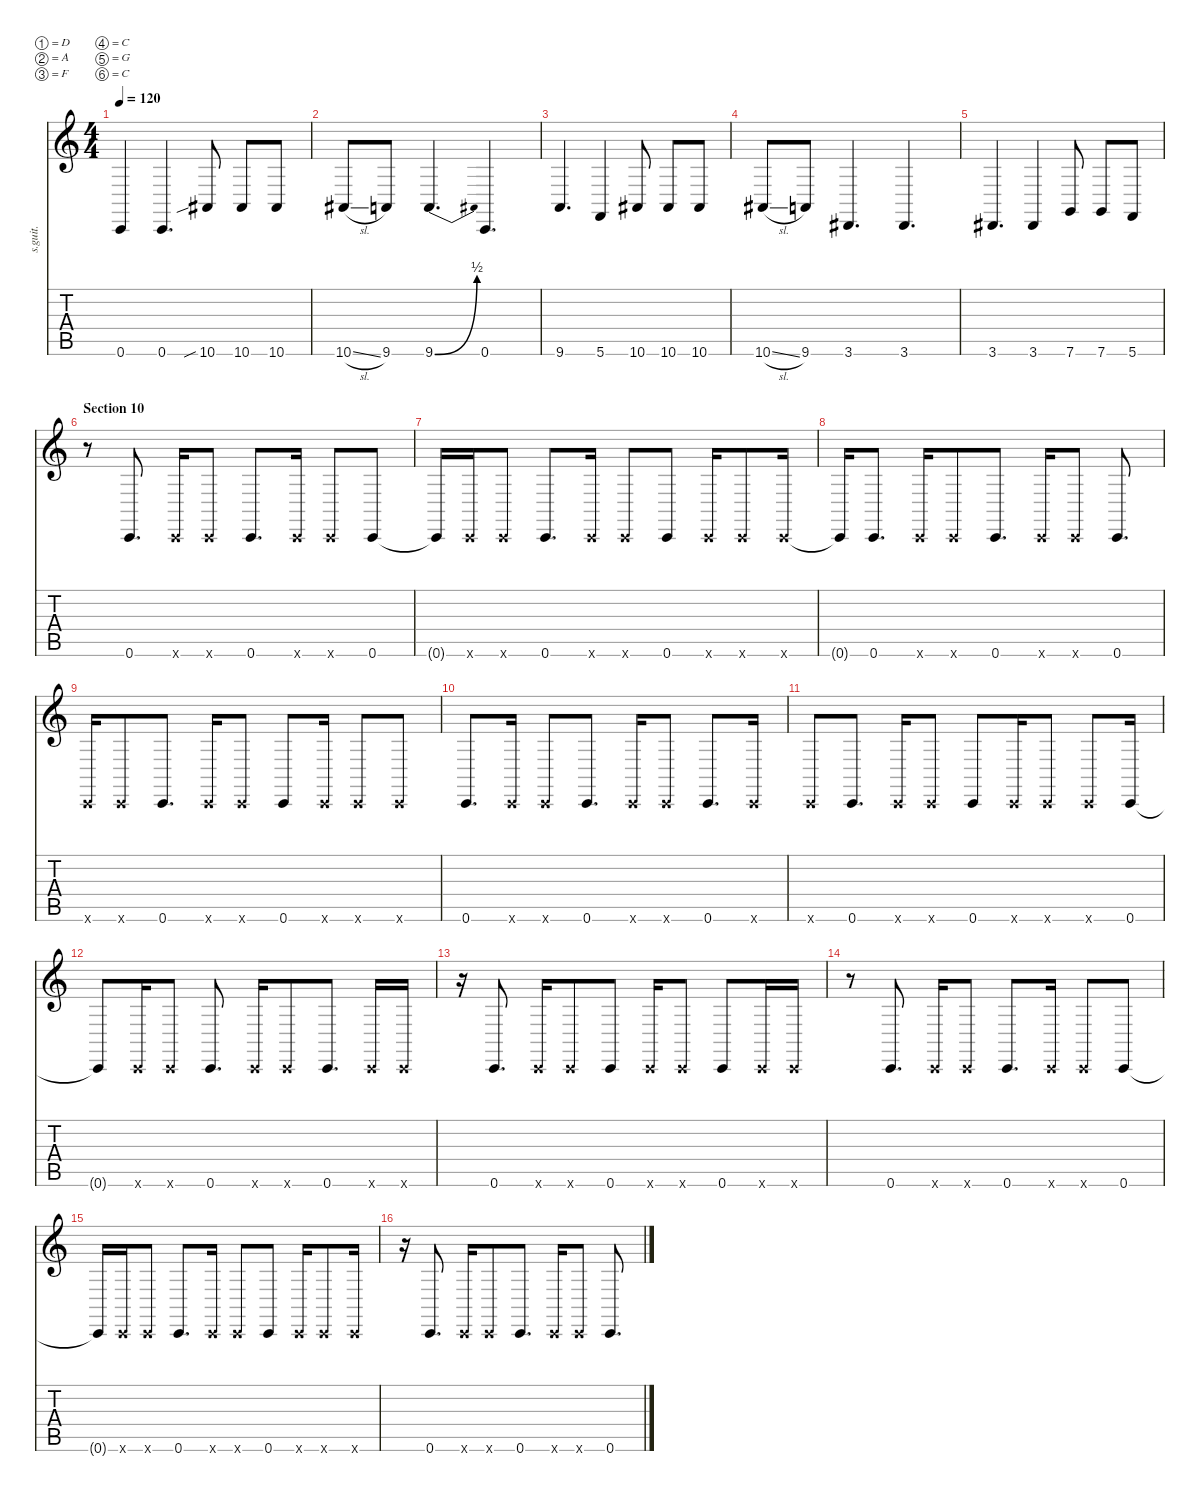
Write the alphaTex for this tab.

\defaultSystemsLayout 4
\hideDynamics
\bracketExtendMode nobrackets
\track ("Nolly" "s.guit.") {instrument electricbasspick}
\staff {score tabs}
\tuning (D3 A2 F2 C2 G1 C1)
\ts (4 4)
\tempo 120
\clef g2
\ks c
0.6{t}.4{lyrics (0 "") lyrics (1 "") lyrics (2 "") lyrics (3 "") lyrics (4 "") dy mf} 0.6.4{d lyrics (0 "") lyrics (1 "") lyrics (2 "") lyrics (3 "") lyrics (4 "")} 10.6{sib acc #}.8{lyrics (0 "") lyrics (1 "") lyrics (2 "") lyrics (3 "") lyrics (4 "")} 10.6{acc #}.8{lyrics (0 "") lyrics (1 "") lyrics (2 "") lyrics (3 "") lyrics (4 "")} 10.6{acc #}.8{lyrics (0 "") lyrics (1 "") lyrics (2 "") lyrics (3 "") lyrics (4 "")} |
10.6{sl acc #}.8{lyrics (0 "") lyrics (1 "") lyrics (2 "") lyrics (3 "") lyrics (4 "")} 9.6.8{lyrics (0 "") lyrics (1 "") lyrics (2 "") lyrics (3 "") lyrics (4 "")} 9.6{be (bend 0 0 15 2)}.4{d lyrics (0 "") lyrics (1 "") lyrics (2 "") lyrics (3 "") lyrics (4 "")} 0.6.4{d lyrics (0 "") lyrics (1 "") lyrics (2 "") lyrics (3 "") lyrics (4 "")} |
9.6.4{d lyrics (0 "") lyrics (1 "") lyrics (2 "") lyrics (3 "") lyrics (4 "")} 5.6.4{lyrics (0 "") lyrics (1 "") lyrics (2 "") lyrics (3 "") lyrics (4 "")} 10.6{acc #}.8{lyrics (0 "") lyrics (1 "") lyrics (2 "") lyrics (3 "") lyrics (4 "")} 10.6{acc #}.8{lyrics (0 "") lyrics (1 "") lyrics (2 "") lyrics (3 "") lyrics (4 "")} 10.6{acc #}.8{lyrics (0 "") lyrics (1 "") lyrics (2 "") lyrics (3 "") lyrics (4 "")} |
10.6{sl acc #}.8{lyrics (0 "") lyrics (1 "") lyrics (2 "") lyrics (3 "") lyrics (4 "")} 9.6.8{lyrics (0 "") lyrics (1 "") lyrics (2 "") lyrics (3 "") lyrics (4 "")} 3.6{acc #}.4{d lyrics (0 "") lyrics (1 "") lyrics (2 "") lyrics (3 "") lyrics (4 "")} 3.6{acc #}.4{d lyrics (0 "") lyrics (1 "") lyrics (2 "") lyrics (3 "") lyrics (4 "")} |
3.6{acc #}.4{d lyrics (0 "") lyrics (1 "") lyrics (2 "") lyrics (3 "") lyrics (4 "")} 3.6{acc #}.4{lyrics (0 "") lyrics (1 "") lyrics (2 "") lyrics (3 "") lyrics (4 "")} 7.6.8{lyrics (0 "") lyrics (1 "") lyrics (2 "") lyrics (3 "") lyrics (4 "")} 7.6.8{lyrics (0 "") lyrics (1 "") lyrics (2 "") lyrics (3 "") lyrics (4 "")} 5.6.8{lyrics (0 "") lyrics (1 "") lyrics (2 "") lyrics (3 "") lyrics (4 "")} |
\section ("" "Section 10")
r.8 0.6.8{d lyrics (0 "") lyrics (1 "") lyrics (2 "") lyrics (3 "") lyrics (4 "")} 0.6{x}.16{lyrics (0 "") lyrics (1 "") lyrics (2 "") lyrics (3 "") lyrics (4 "")} 0.6{x}.8{lyrics (0 "") lyrics (1 "") lyrics (2 "") lyrics (3 "") lyrics (4 "")} 0.6.8{d lyrics (0 "") lyrics (1 "") lyrics (2 "") lyrics (3 "") lyrics (4 "")} 0.6{x}.16{lyrics (0 "") lyrics (1 "") lyrics (2 "") lyrics (3 "") lyrics (4 "")} 0.6{x}.8{lyrics (0 "") lyrics (1 "") lyrics (2 "") lyrics (3 "") lyrics (4 "")} 0.6.8{lyrics (0 "") lyrics (1 "") lyrics (2 "") lyrics (3 "") lyrics (4 "")} |
0.6{t}.16{lyrics (0 "") lyrics (1 "") lyrics (2 "") lyrics (3 "") lyrics (4 "")} 0.6{x}.16{lyrics (0 "") lyrics (1 "") lyrics (2 "") lyrics (3 "") lyrics (4 "")} 0.6{x}.8{lyrics (0 "") lyrics (1 "") lyrics (2 "") lyrics (3 "") lyrics (4 "")} 0.6.8{d lyrics (0 "") lyrics (1 "") lyrics (2 "") lyrics (3 "") lyrics (4 "")} 0.6{x}.16{lyrics (0 "") lyrics (1 "") lyrics (2 "") lyrics (3 "") lyrics (4 "")} 0.6{x}.8{lyrics (0 "") lyrics (1 "") lyrics (2 "") lyrics (3 "") lyrics (4 "")} 0.6.8{lyrics (0 "") lyrics (1 "") lyrics (2 "") lyrics (3 "") lyrics (4 "")} 0.6{x}.16{lyrics (0 "") lyrics (1 "") lyrics (2 "") lyrics (3 "") lyrics (4 "")} 0.6{x}.8{lyrics (0 "") lyrics (1 "") lyrics (2 "") lyrics (3 "") lyrics (4 "")} 0.6{x}.16{lyrics (0 "") lyrics (1 "") lyrics (2 "") lyrics (3 "") lyrics (4 "")} |
0.6{t}.16{lyrics (0 "") lyrics (1 "") lyrics (2 "") lyrics (3 "") lyrics (4 "")} 0.6.8{d lyrics (0 "") lyrics (1 "") lyrics (2 "") lyrics (3 "") lyrics (4 "")} 0.6{x}.16{lyrics (0 "") lyrics (1 "") lyrics (2 "") lyrics (3 "") lyrics (4 "")} 0.6{x}.8{lyrics (0 "") lyrics (1 "") lyrics (2 "") lyrics (3 "") lyrics (4 "")} 0.6.8{d lyrics (0 "") lyrics (1 "") lyrics (2 "") lyrics (3 "") lyrics (4 "")} 0.6{x}.16{lyrics (0 "") lyrics (1 "") lyrics (2 "") lyrics (3 "") lyrics (4 "")} 0.6{x}.8{lyrics (0 "") lyrics (1 "") lyrics (2 "") lyrics (3 "") lyrics (4 "")} 0.6.8{d lyrics (0 "") lyrics (1 "") lyrics (2 "") lyrics (3 "") lyrics (4 "")} |
0.6{x}.16{lyrics (0 "") lyrics (1 "") lyrics (2 "") lyrics (3 "") lyrics (4 "")} 0.6{x}.8{lyrics (0 "") lyrics (1 "") lyrics (2 "") lyrics (3 "") lyrics (4 "")} 0.6.8{d lyrics (0 "") lyrics (1 "") lyrics (2 "") lyrics (3 "") lyrics (4 "")} 0.6{x}.16{lyrics (0 "") lyrics (1 "") lyrics (2 "") lyrics (3 "") lyrics (4 "")} 0.6{x}.8{lyrics (0 "") lyrics (1 "") lyrics (2 "") lyrics (3 "") lyrics (4 "")} 0.6.8{lyrics (0 "") lyrics (1 "") lyrics (2 "") lyrics (3 "") lyrics (4 "")} 0.6{x}.16{lyrics (0 "") lyrics (1 "") lyrics (2 "") lyrics (3 "") lyrics (4 "")} 0.6{x}.8{lyrics (0 "") lyrics (1 "") lyrics (2 "") lyrics (3 "") lyrics (4 "")} 0.6{x}.8{lyrics (0 "") lyrics (1 "") lyrics (2 "") lyrics (3 "") lyrics (4 "")} |
0.6.8{d lyrics (0 "") lyrics (1 "") lyrics (2 "") lyrics (3 "") lyrics (4 "")} 0.6{x}.16{lyrics (0 "") lyrics (1 "") lyrics (2 "") lyrics (3 "") lyrics (4 "")} 0.6{x}.8{lyrics (0 "") lyrics (1 "") lyrics (2 "") lyrics (3 "") lyrics (4 "")} 0.6.8{d lyrics (0 "") lyrics (1 "") lyrics (2 "") lyrics (3 "") lyrics (4 "")} 0.6{x}.16{lyrics (0 "") lyrics (1 "") lyrics (2 "") lyrics (3 "") lyrics (4 "")} 0.6{x}.8{lyrics (0 "") lyrics (1 "") lyrics (2 "") lyrics (3 "") lyrics (4 "")} 0.6.8{d lyrics (0 "") lyrics (1 "") lyrics (2 "") lyrics (3 "") lyrics (4 "")} 0.6{x}.16{lyrics (0 "") lyrics (1 "") lyrics (2 "") lyrics (3 "") lyrics (4 "")} |
0.6{x}.8{lyrics (0 "") lyrics (1 "") lyrics (2 "") lyrics (3 "") lyrics (4 "")} 0.6.8{d lyrics (0 "") lyrics (1 "") lyrics (2 "") lyrics (3 "") lyrics (4 "")} 0.6{x}.16{lyrics (0 "") lyrics (1 "") lyrics (2 "") lyrics (3 "") lyrics (4 "")} 0.6{x}.8{lyrics (0 "") lyrics (1 "") lyrics (2 "") lyrics (3 "") lyrics (4 "")} 0.6.8{lyrics (0 "") lyrics (1 "") lyrics (2 "") lyrics (3 "") lyrics (4 "")} 0.6{x}.16{lyrics (0 "") lyrics (1 "") lyrics (2 "") lyrics (3 "") lyrics (4 "")} 0.6{x}.8{lyrics (0 "") lyrics (1 "") lyrics (2 "") lyrics (3 "") lyrics (4 "")} 0.6{x}.8{lyrics (0 "") lyrics (1 "") lyrics (2 "") lyrics (3 "") lyrics (4 "")} 0.6.16{lyrics (0 "") lyrics (1 "") lyrics (2 "") lyrics (3 "") lyrics (4 "")} |
0.6{t}.8{lyrics (0 "") lyrics (1 "") lyrics (2 "") lyrics (3 "") lyrics (4 "")} 0.6{x}.16{lyrics (0 "") lyrics (1 "") lyrics (2 "") lyrics (3 "") lyrics (4 "")} 0.6{x}.8{lyrics (0 "") lyrics (1 "") lyrics (2 "") lyrics (3 "") lyrics (4 "")} 0.6.8{d lyrics (0 "") lyrics (1 "") lyrics (2 "") lyrics (3 "") lyrics (4 "")} 0.6{x}.16{lyrics (0 "") lyrics (1 "") lyrics (2 "") lyrics (3 "") lyrics (4 "")} 0.6{x}.8{lyrics (0 "") lyrics (1 "") lyrics (2 "") lyrics (3 "") lyrics (4 "")} 0.6.8{d lyrics (0 "") lyrics (1 "") lyrics (2 "") lyrics (3 "") lyrics (4 "")} 0.6{x}.16{lyrics (0 "") lyrics (1 "") lyrics (2 "") lyrics (3 "") lyrics (4 "")} 0.6{x}.16{lyrics (0 "") lyrics (1 "") lyrics (2 "") lyrics (3 "") lyrics (4 "")} |
r.16 0.6.8{d lyrics (0 "") lyrics (1 "") lyrics (2 "") lyrics (3 "") lyrics (4 "")} 0.6{x}.16{lyrics (0 "") lyrics (1 "") lyrics (2 "") lyrics (3 "") lyrics (4 "")} 0.6{x}.8{lyrics (0 "") lyrics (1 "") lyrics (2 "") lyrics (3 "") lyrics (4 "")} 0.6.8{lyrics (0 "") lyrics (1 "") lyrics (2 "") lyrics (3 "") lyrics (4 "")} 0.6{x}.16{lyrics (0 "") lyrics (1 "") lyrics (2 "") lyrics (3 "") lyrics (4 "")} 0.6{x}.8{lyrics (0 "") lyrics (1 "") lyrics (2 "") lyrics (3 "") lyrics (4 "")} 0.6.8{lyrics (0 "") lyrics (1 "") lyrics (2 "") lyrics (3 "") lyrics (4 "")} 0.6{x}.16{lyrics (0 "") lyrics (1 "") lyrics (2 "") lyrics (3 "") lyrics (4 "")} 0.6{x}.16{lyrics (0 "") lyrics (1 "") lyrics (2 "") lyrics (3 "") lyrics (4 "")} |
r.8 0.6.8{d lyrics (0 "") lyrics (1 "") lyrics (2 "") lyrics (3 "") lyrics (4 "")} 0.6{x}.16{lyrics (0 "") lyrics (1 "") lyrics (2 "") lyrics (3 "") lyrics (4 "")} 0.6{x}.8{lyrics (0 "") lyrics (1 "") lyrics (2 "") lyrics (3 "") lyrics (4 "")} 0.6.8{d lyrics (0 "") lyrics (1 "") lyrics (2 "") lyrics (3 "") lyrics (4 "")} 0.6{x}.16{lyrics (0 "") lyrics (1 "") lyrics (2 "") lyrics (3 "") lyrics (4 "")} 0.6{x}.8{lyrics (0 "") lyrics (1 "") lyrics (2 "") lyrics (3 "") lyrics (4 "")} 0.6.8{lyrics (0 "") lyrics (1 "") lyrics (2 "") lyrics (3 "") lyrics (4 "")} |
0.6{t}.16{lyrics (0 "") lyrics (1 "") lyrics (2 "") lyrics (3 "") lyrics (4 "")} 0.6{x}.16{lyrics (0 "") lyrics (1 "") lyrics (2 "") lyrics (3 "") lyrics (4 "")} 0.6{x}.8{lyrics (0 "") lyrics (1 "") lyrics (2 "") lyrics (3 "") lyrics (4 "")} 0.6.8{d lyrics (0 "") lyrics (1 "") lyrics (2 "") lyrics (3 "") lyrics (4 "")} 0.6{x}.16{lyrics (0 "") lyrics (1 "") lyrics (2 "") lyrics (3 "") lyrics (4 "")} 0.6{x}.8{lyrics (0 "") lyrics (1 "") lyrics (2 "") lyrics (3 "") lyrics (4 "")} 0.6.8{lyrics (0 "") lyrics (1 "") lyrics (2 "") lyrics (3 "") lyrics (4 "")} 0.6{x}.16{lyrics (0 "") lyrics (1 "") lyrics (2 "") lyrics (3 "") lyrics (4 "")} 0.6{x}.8{lyrics (0 "") lyrics (1 "") lyrics (2 "") lyrics (3 "") lyrics (4 "")} 0.6{x}.16{lyrics (0 "") lyrics (1 "") lyrics (2 "") lyrics (3 "") lyrics (4 "")} |
r.16 0.6.8{d lyrics (0 "") lyrics (1 "") lyrics (2 "") lyrics (3 "") lyrics (4 "")} 0.6{x}.16{lyrics (0 "") lyrics (1 "") lyrics (2 "") lyrics (3 "") lyrics (4 "")} 0.6{x}.8{lyrics (0 "") lyrics (1 "") lyrics (2 "") lyrics (3 "") lyrics (4 "")} 0.6.8{d lyrics (0 "") lyrics (1 "") lyrics (2 "") lyrics (3 "") lyrics (4 "")} 0.6{x}.16{lyrics (0 "") lyrics (1 "") lyrics (2 "") lyrics (3 "") lyrics (4 "")} 0.6{x}.8{lyrics (0 "") lyrics (1 "") lyrics (2 "") lyrics (3 "") lyrics (4 "")} 0.6.8{d lyrics (0 "") lyrics (1 "") lyrics (2 "") lyrics (3 "") lyrics (4 "")}
